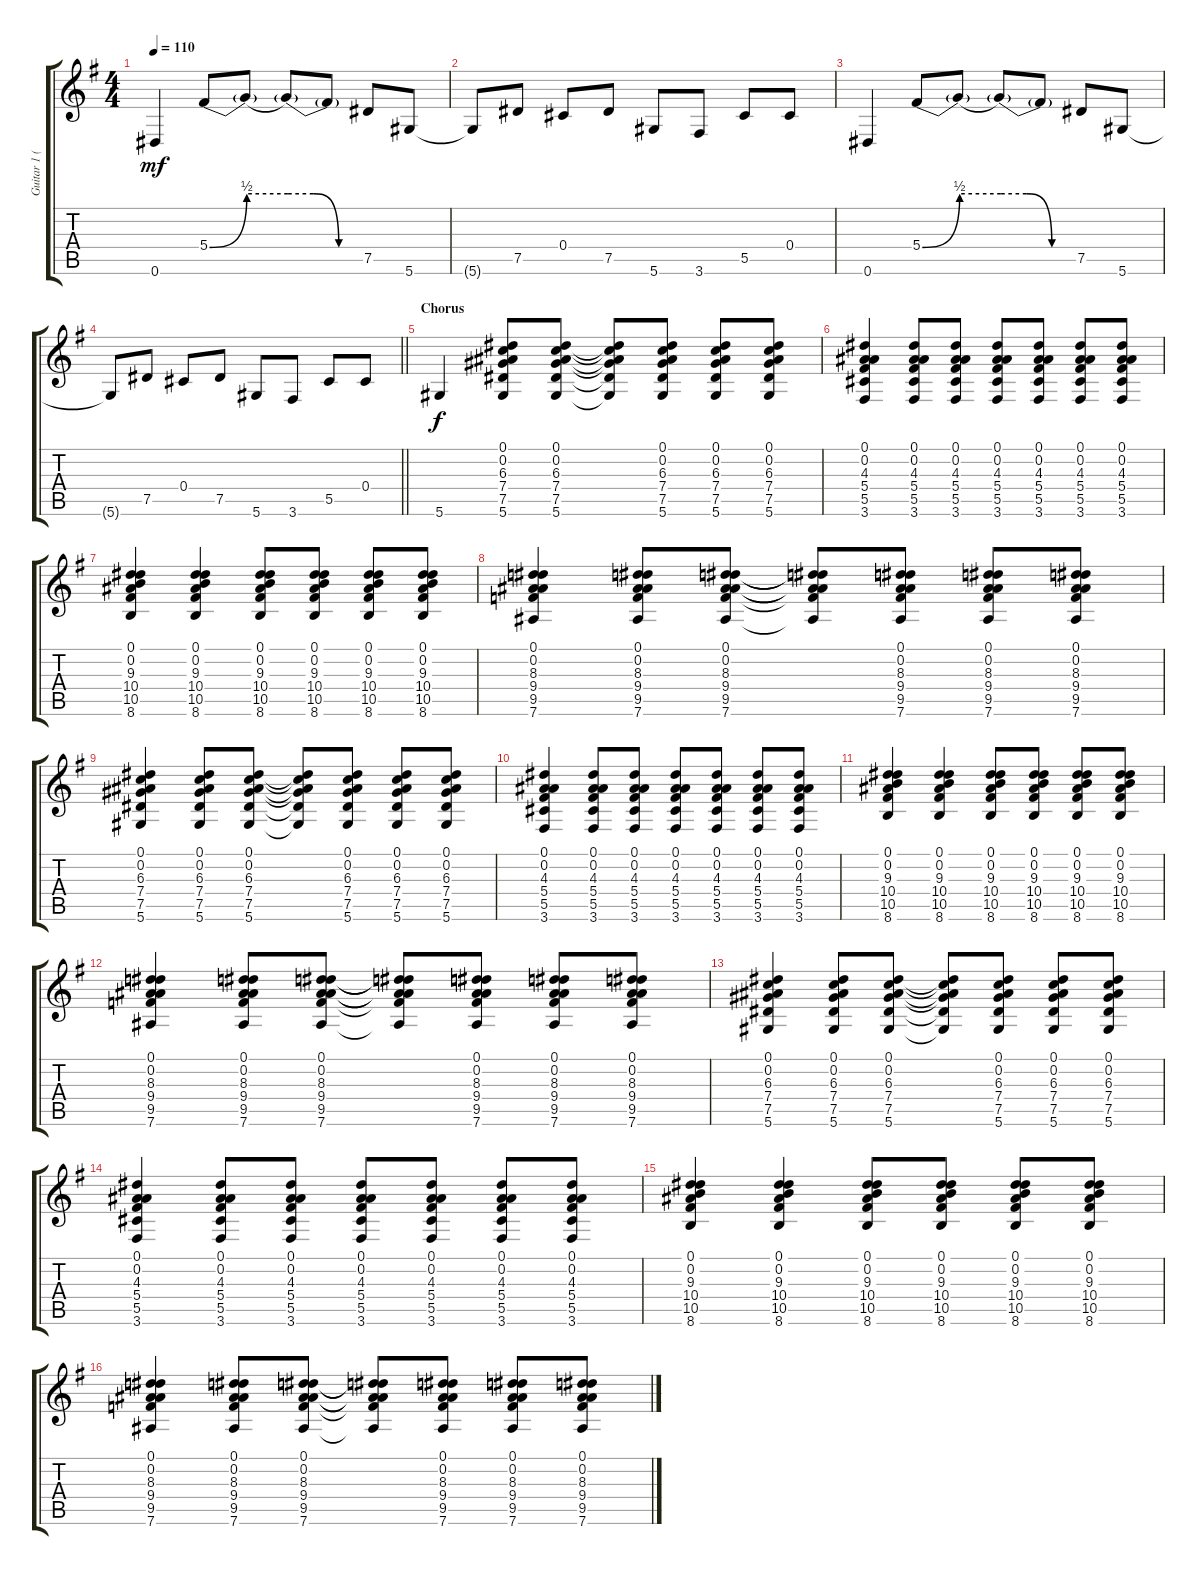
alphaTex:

\track ("Guitar 1 (Jerry)" "Guitar 1 (") {instrument acousticguitarsteel}
\staff {score tabs}
\tuning (Eb4 Bb3 Gb3 Db3 Ab2 Eb2) {hide}
\ts (4 4)
\tempo 110
\clef g2
\ks g
0.6.4{dy mf} 5.4{be (bend 0 0 60 2)}.8 5.4{be (hold 0 2 60 2) t}.8 5.4{be (custom 0 2 20 2 40 0 60 0) t}.8 5.4{t}.8 7.5.8 5.6.8 |
5.6{t}.8 7.5.8 0.4.8 7.5.8 5.6.8 3.6.8 5.5.8 0.4.8 |
0.6.4 5.4{be (bend 0 0 60 2)}.8 5.4{be (hold 0 2 60 2) t}.8 5.4{be (custom 0 2 20 2 40 0 60 0) t}.8 5.4{t}.8 7.5.8 5.6.8 |
\barLineRight lightlight
5.6{t}.8 7.5.8 0.4.8 7.5.8 5.6.8 3.6.8 5.5.8 0.4.8 |
\section ("" "Chorus")
5.6.4{dy f} (0.1 0.2 6.3 7.4 7.5 5.6).8 (0.1 0.2 6.3 7.4 7.5 5.6).8 (0.1{t} 0.2{t} 6.3{t} 7.4{t} 7.5{t} 5.6{t}).8 (0.1 0.2 6.3 7.4 7.5 5.6).8 (0.1 0.2 6.3 7.4 7.5 5.6).8 (0.1 0.2 6.3 7.4 7.5 5.6).8 |
(0.1 0.2 4.3 5.4 5.5 3.6).4 (0.1 0.2 4.3 5.4 5.5 3.6).8 (0.1 0.2 4.3 5.4 5.5 3.6).8 (0.1 0.2 4.3 5.4 5.5 3.6).8 (0.1 0.2 4.3 5.4 5.5 3.6).8 (0.1 0.2 4.3 5.4 5.5 3.6).8 (0.1 0.2 4.3 5.4 5.5 3.6).8 |
(0.1 0.2 9.3 10.4 10.5 8.6).4 (0.1 0.2 9.3 10.4 10.5 8.6).4 (0.1 0.2 9.3 10.4 10.5 8.6).8 (0.1 0.2 9.3 10.4 10.5 8.6).8 (0.1 0.2 9.3 10.4 10.5 8.6).8 (0.1 0.2 9.3 10.4 10.5 8.6).8 |
(0.1 0.2 8.3 9.4 9.5 7.6).4 (0.1 0.2 8.3 9.4 9.5 7.6).8 (0.1 0.2 8.3 9.4 9.5 7.6).8 (0.1{t} 0.2{t} 8.3{t} 9.4{t} 9.5{t} 7.6{t}).8 (0.1 0.2 8.3 9.4 9.5 7.6).8 (0.1 0.2 8.3 9.4 9.5 7.6).8 (0.1 0.2 8.3 9.4 9.5 7.6).8 |
(0.1 0.2 6.3 7.4 7.5 5.6).4 (0.1 0.2 6.3 7.4 7.5 5.6).8 (0.1 0.2 6.3 7.4 7.5 5.6).8 (0.1{t} 0.2{t} 6.3{t} 7.4{t} 7.5{t} 5.6{t}).8 (0.1 0.2 6.3 7.4 7.5 5.6).8 (0.1 0.2 6.3 7.4 7.5 5.6).8 (0.1 0.2 6.3 7.4 7.5 5.6).8 |
(0.1 0.2 4.3 5.4 5.5 3.6).4 (0.1 0.2 4.3 5.4 5.5 3.6).8 (0.1 0.2 4.3 5.4 5.5 3.6).8 (0.1 0.2 4.3 5.4 5.5 3.6).8 (0.1 0.2 4.3 5.4 5.5 3.6).8 (0.1 0.2 4.3 5.4 5.5 3.6).8 (0.1 0.2 4.3 5.4 5.5 3.6).8 |
(0.1 0.2 9.3 10.4 10.5 8.6).4 (0.1 0.2 9.3 10.4 10.5 8.6).4 (0.1 0.2 9.3 10.4 10.5 8.6).8 (0.1 0.2 9.3 10.4 10.5 8.6).8 (0.1 0.2 9.3 10.4 10.5 8.6).8 (0.1 0.2 9.3 10.4 10.5 8.6).8 |
(0.1 0.2 8.3 9.4 9.5 7.6).4 (0.1 0.2 8.3 9.4 9.5 7.6).8 (0.1 0.2 8.3 9.4 9.5 7.6).8 (0.1{t} 0.2{t} 8.3{t} 9.4{t} 9.5{t} 7.6{t}).8 (0.1 0.2 8.3 9.4 9.5 7.6).8 (0.1 0.2 8.3 9.4 9.5 7.6).8 (0.1 0.2 8.3 9.4 9.5 7.6).8 |
(0.1 0.2 6.3 7.4 7.5 5.6).4 (0.1 0.2 6.3 7.4 7.5 5.6).8 (0.1 0.2 6.3 7.4 7.5 5.6).8 (0.1{t} 0.2{t} 6.3{t} 7.4{t} 7.5{t} 5.6{t}).8 (0.1 0.2 6.3 7.4 7.5 5.6).8 (0.1 0.2 6.3 7.4 7.5 5.6).8 (0.1 0.2 6.3 7.4 7.5 5.6).8 |
(0.1 0.2 4.3 5.4 5.5 3.6).4 (0.1 0.2 4.3 5.4 5.5 3.6).8 (0.1 0.2 4.3 5.4 5.5 3.6).8 (0.1 0.2 4.3 5.4 5.5 3.6).8 (0.1 0.2 4.3 5.4 5.5 3.6).8 (0.1 0.2 4.3 5.4 5.5 3.6).8 (0.1 0.2 4.3 5.4 5.5 3.6).8 |
(0.1 0.2 9.3 10.4 10.5 8.6).4 (0.1 0.2 9.3 10.4 10.5 8.6).4 (0.1 0.2 9.3 10.4 10.5 8.6).8 (0.1 0.2 9.3 10.4 10.5 8.6).8 (0.1 0.2 9.3 10.4 10.5 8.6).8 (0.1 0.2 9.3 10.4 10.5 8.6).8 |
(0.1 0.2 8.3 9.4 9.5 7.6).4 (0.1 0.2 8.3 9.4 9.5 7.6).8 (0.1 0.2 8.3 9.4 9.5 7.6).8 (0.1{t} 0.2{t} 8.3{t} 9.4{t} 9.5{t} 7.6{t}).8 (0.1 0.2 8.3 9.4 9.5 7.6).8 (0.1 0.2 8.3 9.4 9.5 7.6).8 (0.1 0.2 8.3 9.4 9.5 7.6).8
